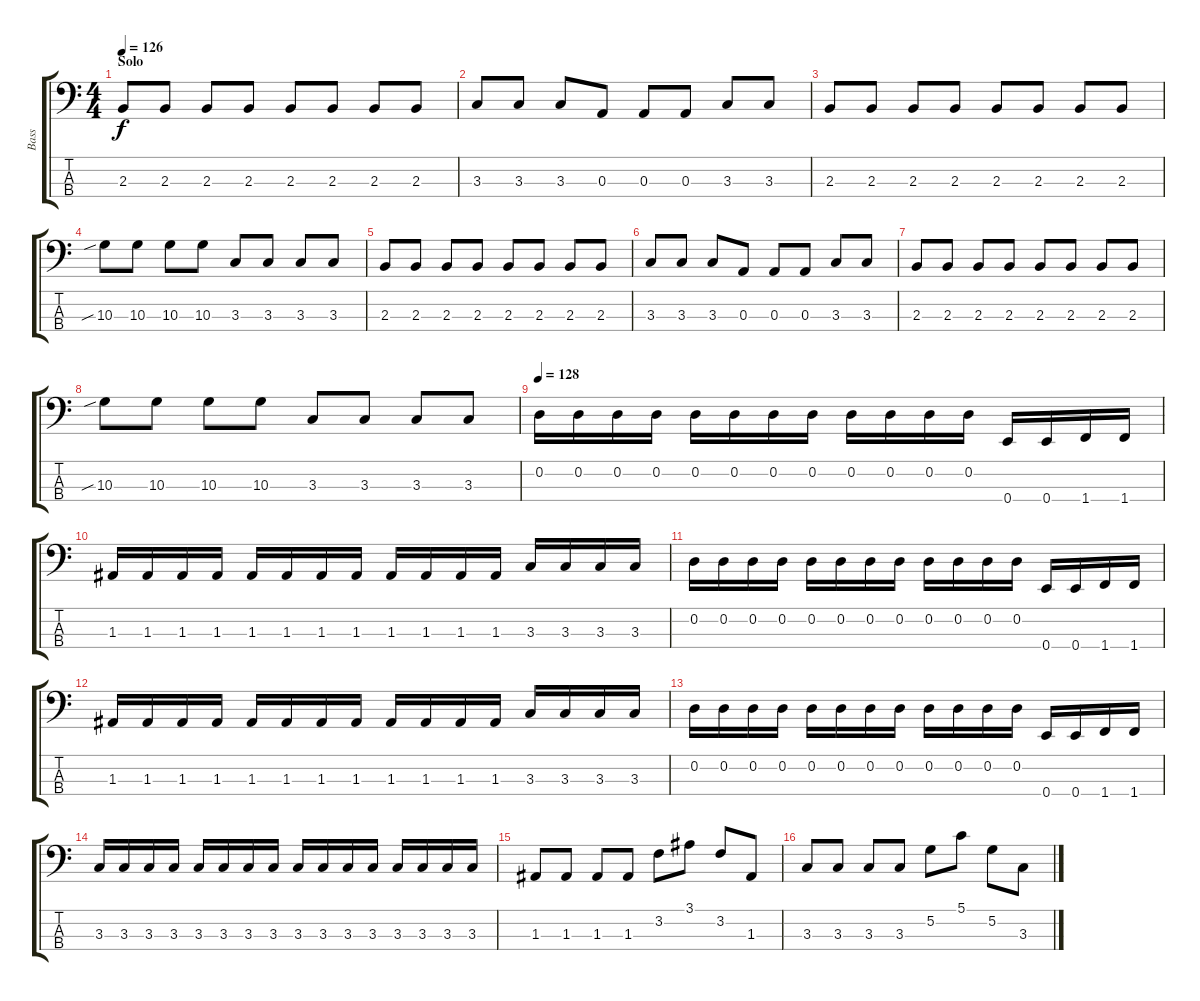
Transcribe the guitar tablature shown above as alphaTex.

\track ("Bass" "Bass") {instrument electricbasspick}
\staff {score tabs}
\tuning (G2 D2 A1 E1) {hide}
\ts (4 4)
\section ("" "Solo")
\tempo 126
\clef f4
\ks c
2.3.8{dy f} 2.3.8 2.3.8 2.3.8 2.3.8 2.3.8 2.3.8 2.3.8 |
3.3.8 3.3.8 3.3.8 0.3.8 0.3.8 0.3.8 3.3.8 3.3.8 |
2.3.8 2.3.8 2.3.8 2.3.8 2.3.8 2.3.8 2.3.8 2.3.8 |
10.3{sib}.8 10.3.8 10.3.8 10.3.8 3.3.8 3.3.8 3.3.8 3.3.8 |
2.3.8 2.3.8 2.3.8 2.3.8 2.3.8 2.3.8 2.3.8 2.3.8 |
3.3.8 3.3.8 3.3.8 0.3.8 0.3.8 0.3.8 3.3.8 3.3.8 |
2.3.8 2.3.8 2.3.8 2.3.8 2.3.8 2.3.8 2.3.8 2.3.8 |
10.3{sib}.8 10.3.8 10.3.8 10.3.8 3.3.8 3.3.8 3.3.8 3.3.8 |
\tempo 128
0.2.16 0.2.16 0.2.16 0.2.16 0.2.16 0.2.16 0.2.16 0.2.16 0.2.16 0.2.16 0.2.16 0.2.16 0.4.16 0.4.16 1.4.16 1.4.16 |
1.3.16 1.3.16 1.3.16 1.3.16 1.3.16 1.3.16 1.3.16 1.3.16 1.3.16 1.3.16 1.3.16 1.3.16 3.3.16 3.3.16 3.3.16 3.3.16 |
0.2.16 0.2.16 0.2.16 0.2.16 0.2.16 0.2.16 0.2.16 0.2.16 0.2.16 0.2.16 0.2.16 0.2.16 0.4.16 0.4.16 1.4.16 1.4.16 |
1.3.16 1.3.16 1.3.16 1.3.16 1.3.16 1.3.16 1.3.16 1.3.16 1.3.16 1.3.16 1.3.16 1.3.16 3.3.16 3.3.16 3.3.16 3.3.16 |
0.2.16 0.2.16 0.2.16 0.2.16 0.2.16 0.2.16 0.2.16 0.2.16 0.2.16 0.2.16 0.2.16 0.2.16 0.4.16 0.4.16 1.4.16 1.4.16 |
3.3.16 3.3.16 3.3.16 3.3.16 3.3.16 3.3.16 3.3.16 3.3.16 3.3.16 3.3.16 3.3.16 3.3.16 3.3.16 3.3.16 3.3.16 3.3.16 |
1.3.8 1.3.8 1.3.8 1.3.8 3.2.8 3.1.8 3.2.8 1.3.8 |
3.3.8 3.3.8 3.3.8 3.3.8 5.2.8 5.1.8 5.2.8 3.3.8
